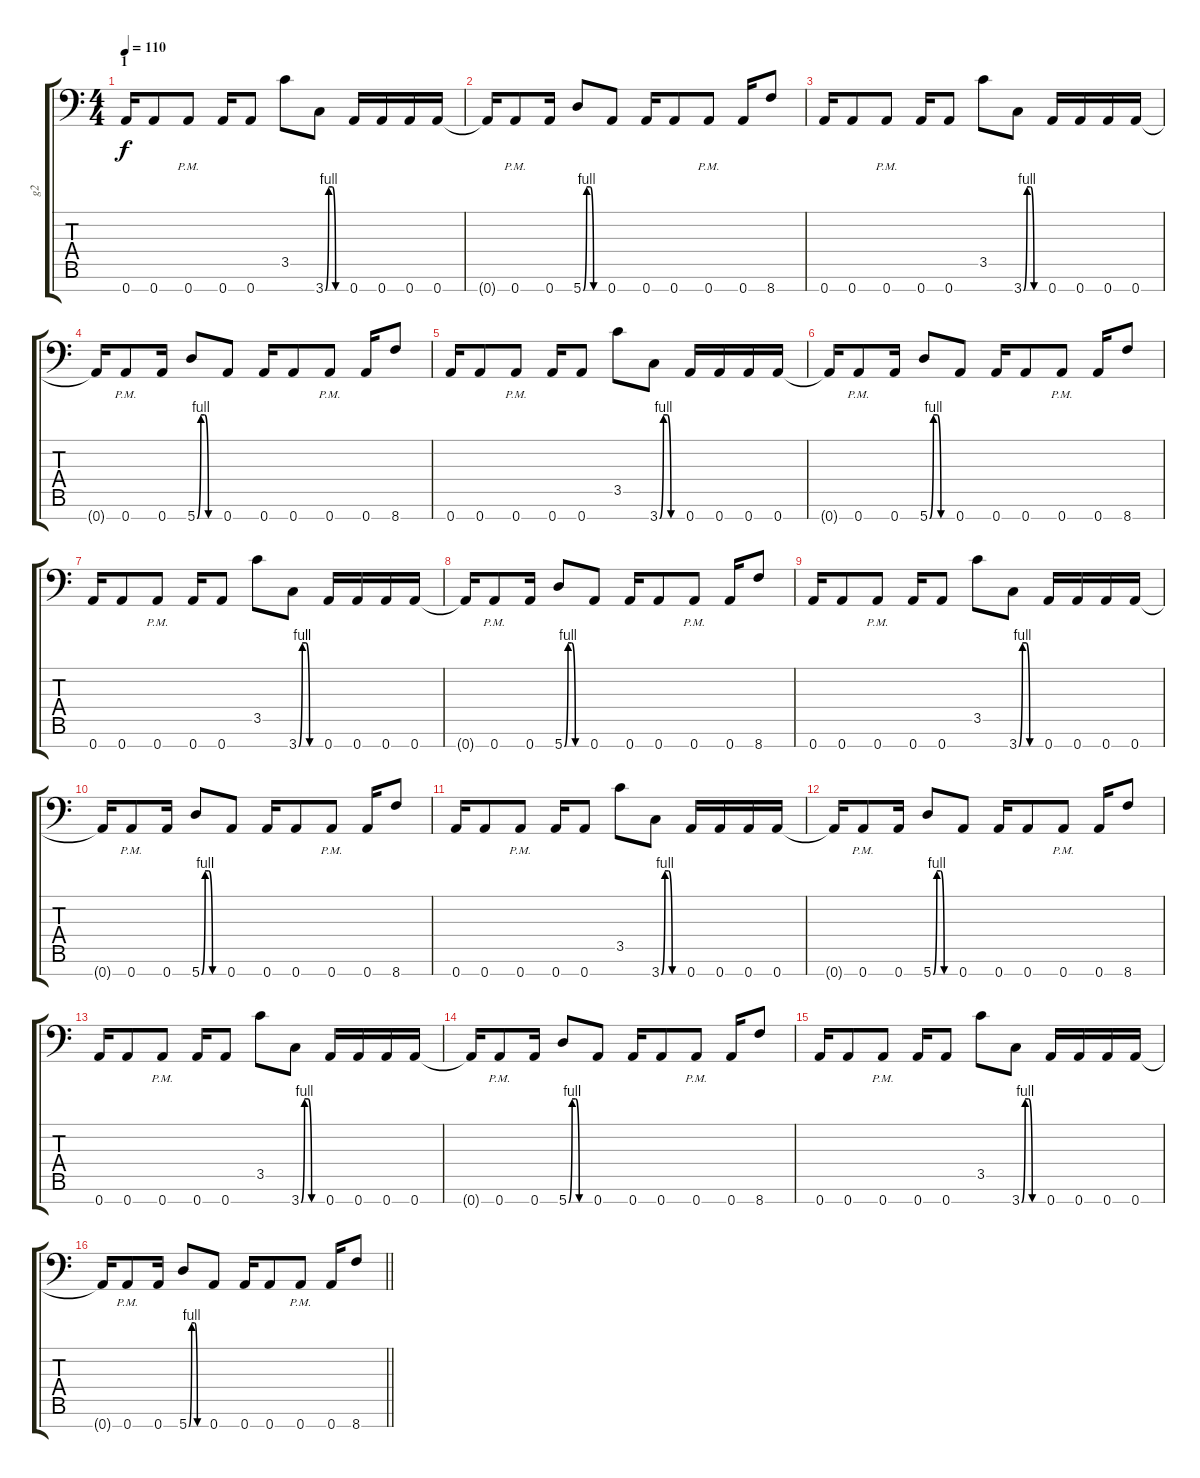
\track ("g2" "g2") {instrument distortionguitar}
\staff {score tabs}
\tuning (E4 B3 G3 D3 A2 E2 A1) {hide}
\ts (4 4)
\section ("" "1")
\tempo 110
\clef f4
\ks c
0.7.16{dy f} 0.7.8 0.7{pm}.8 0.7.16 0.7.8 3.5.8 3.7{be (custom 0 0 10 4 20 4 30 0 60 0)}.8 0.7.16 0.7.16 0.7.16 0.7.16 |
0.7{t}.16 0.7{pm}.8 0.7.16 5.7{be (custom 0 0 10 4 20 4 30 0 60 0)}.8 0.7.8 0.7.16 0.7.8 0.7{pm}.8 0.7.16 8.7.8 |
0.7.16 0.7.8 0.7{pm}.8 0.7.16 0.7.8 3.5.8 3.7{be (custom 0 0 10 4 20 4 30 0 60 0)}.8 0.7.16 0.7.16 0.7.16 0.7.16 |
0.7{t}.16 0.7{pm}.8 0.7.16 5.7{be (custom 0 0 10 4 20 4 30 0 60 0)}.8 0.7.8 0.7.16 0.7.8 0.7{pm}.8 0.7.16 8.7.8 |
0.7.16 0.7.8 0.7{pm}.8 0.7.16 0.7.8 3.5.8 3.7{be (custom 0 0 10 4 20 4 30 0 60 0)}.8 0.7.16 0.7.16 0.7.16 0.7.16 |
0.7{t}.16 0.7{pm}.8 0.7.16 5.7{be (custom 0 0 10 4 20 4 30 0 60 0)}.8 0.7.8 0.7.16 0.7.8 0.7{pm}.8 0.7.16 8.7.8 |
0.7.16 0.7.8 0.7{pm}.8 0.7.16 0.7.8 3.5.8 3.7{be (custom 0 0 10 4 20 4 30 0 60 0)}.8 0.7.16 0.7.16 0.7.16 0.7.16 |
0.7{t}.16 0.7{pm}.8 0.7.16 5.7{be (custom 0 0 10 4 20 4 30 0 60 0)}.8 0.7.8 0.7.16 0.7.8 0.7{pm}.8 0.7.16 8.7.8 |
0.7.16 0.7.8 0.7{pm}.8 0.7.16 0.7.8 3.5.8 3.7{be (custom 0 0 10 4 20 4 30 0 60 0)}.8 0.7.16 0.7.16 0.7.16 0.7.16 |
0.7{t}.16 0.7{pm}.8 0.7.16 5.7{be (custom 0 0 10 4 20 4 30 0 60 0)}.8 0.7.8 0.7.16 0.7.8 0.7{pm}.8 0.7.16 8.7.8 |
0.7.16 0.7.8 0.7{pm}.8 0.7.16 0.7.8 3.5.8 3.7{be (custom 0 0 10 4 20 4 30 0 60 0)}.8 0.7.16 0.7.16 0.7.16 0.7.16 |
0.7{t}.16 0.7{pm}.8 0.7.16 5.7{be (custom 0 0 10 4 20 4 30 0 60 0)}.8 0.7.8 0.7.16 0.7.8 0.7{pm}.8 0.7.16 8.7.8 |
0.7.16 0.7.8 0.7{pm}.8 0.7.16 0.7.8 3.5.8 3.7{be (custom 0 0 10 4 20 4 30 0 60 0)}.8 0.7.16 0.7.16 0.7.16 0.7.16 |
0.7{t}.16 0.7{pm}.8 0.7.16 5.7{be (custom 0 0 10 4 20 4 30 0 60 0)}.8 0.7.8 0.7.16 0.7.8 0.7{pm}.8 0.7.16 8.7.8 |
0.7.16 0.7.8 0.7{pm}.8 0.7.16 0.7.8 3.5.8 3.7{be (custom 0 0 10 4 20 4 30 0 60 0)}.8 0.7.16 0.7.16 0.7.16 0.7.16 |
\barLineRight lightlight
0.7{t}.16 0.7{pm}.8 0.7.16 5.7{be (custom 0 0 10 4 20 4 30 0 60 0)}.8 0.7.8 0.7.16 0.7.8 0.7{pm}.8 0.7.16 8.7.8
